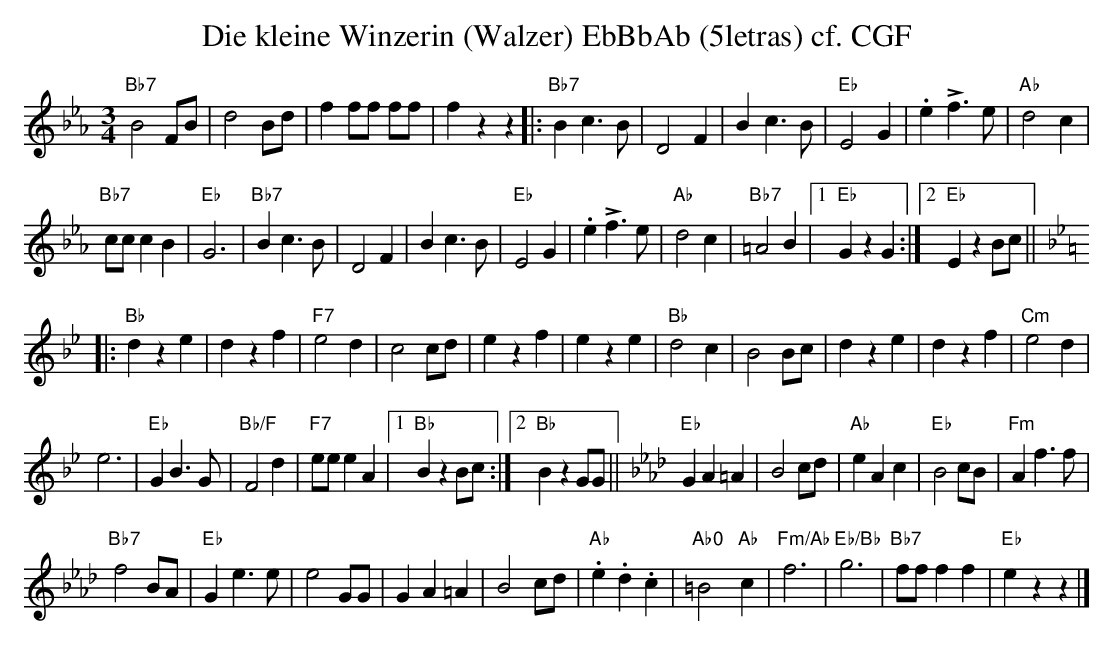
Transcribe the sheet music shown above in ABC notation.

X:1
T:Die kleine Winzerin (Walzer) EbBbAb (5letras) cf. CGF
M:3/4
L:1/4
K:Ebmaj%%MIDI gchordon
"Bb7"B2F/2B/2 | d2B/2d/2 | ff/2f/2 f/2f/2 | fzz |: "Bb7"Bc>B | D2F | Bc>B | "Eb"E2G | .e!>!f>e | "Ab"d2c |
"Bb7"c/2c/2cB | "Eb"G3 | "Bb7"Bc>B | D2F | Bc>B | "Eb"E2G | .e!>!f>e | "Ab"d2c | "Bb7"=A2B |1 "Eb"GzG :|2 "Eb"EzB/2c/2 ||
[K:Bbmaj] |: "Bb"dze | dzf | "F7"e2d | c2c/2d/2 | ezf | eze | "Bb"d2c | B2B/2c/2 | dze | dzf | "Cm"e2d |
e3 | "Eb"GB>G | "Bb/F"F2d | "F7"e/2e/2eA |1 "Bb"BzB/2c/2 :|2 "Bb"BzG/2G/2 || [K:Abmaj] "Eb"GA=A | B2c/2d/2 | "Ab"eAc | "Eb"B2c/2B/2 | "Fm"Af>f |
"Bb7"f2B/2A/2 | "Eb"Ge>e | e2G/2G/2 | GA=A | B2c/2d/2 | "Ab".e.d.c | "Ab0"=B2"Ab"c | "Fm/Ab"f3 | "Eb/Bb"g3 | "Bb7"f/2f/2ff | "Eb"ezz |]
